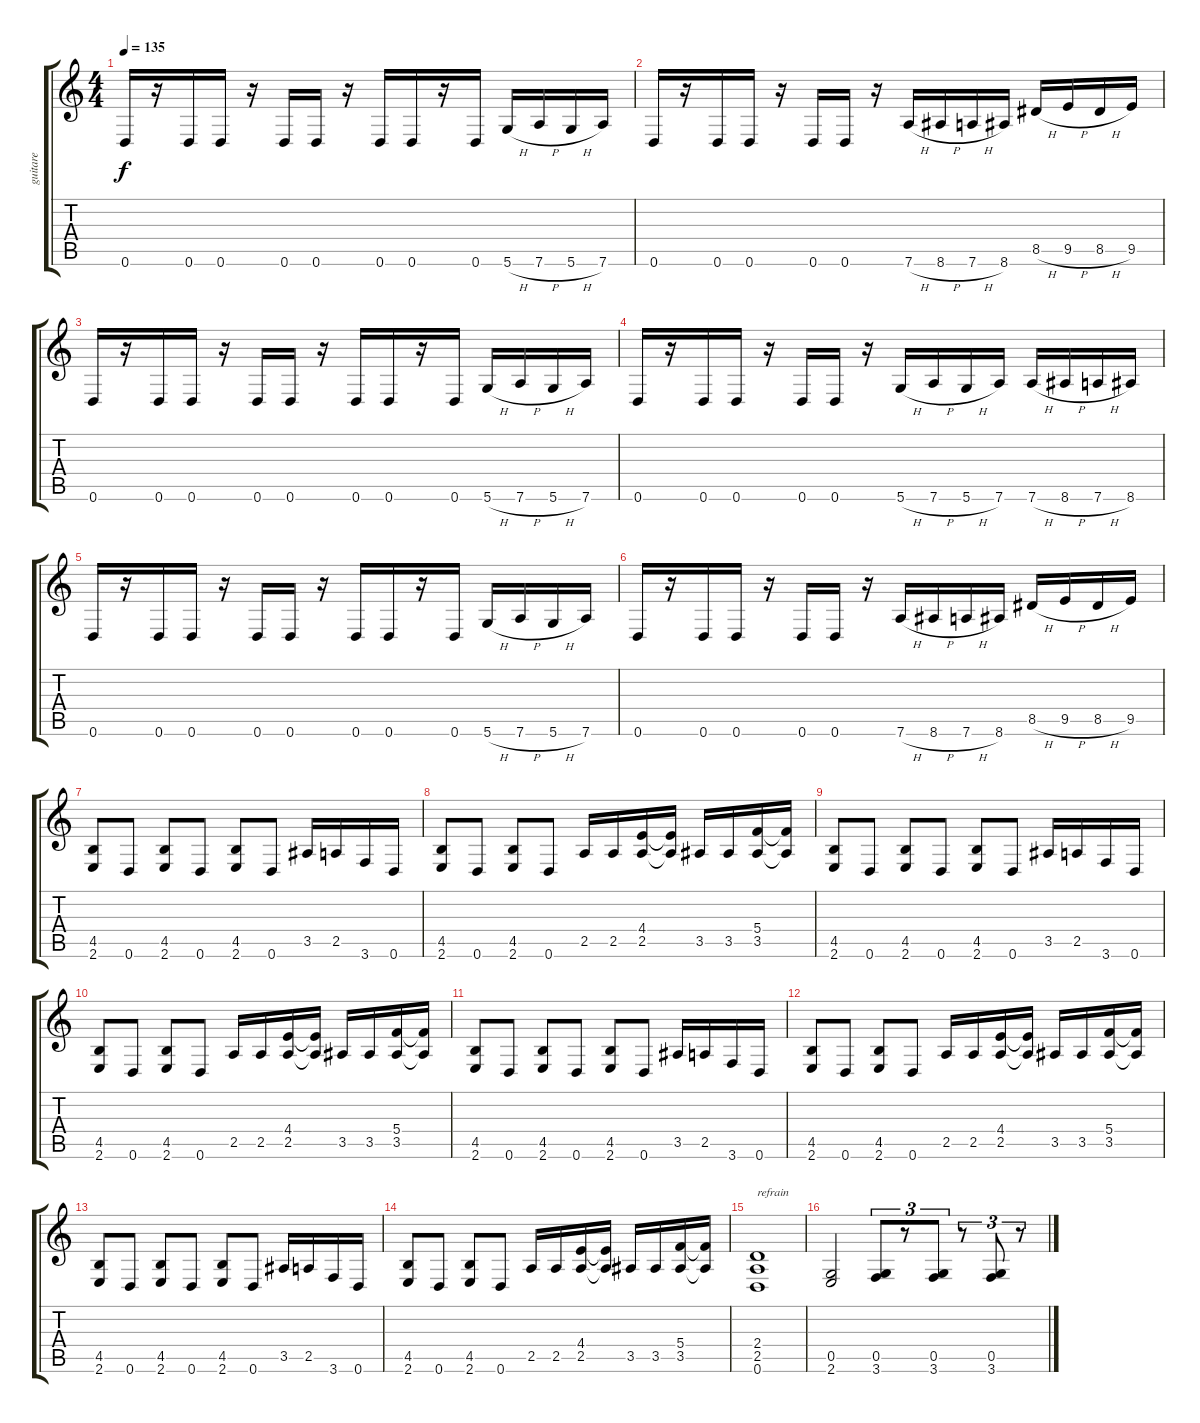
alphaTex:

\track ("guitare" "guitare") {instrument distortionguitar}
\staff {score tabs}
\tuning (D4 A3 F3 C3 G2 D2) {hide}
\ts (4 4)
\tempo 135
\clef g2
\ks c
0.6.16{dy f} r.16 0.6.16 0.6.16 r.16 0.6.16 0.6.16 r.16 0.6.16 0.6.16 r.16 0.6.16 5.6{h}.16 7.6{h}.16 5.6{h}.16 7.6.16 |
0.6.16 r.16 0.6.16 0.6.16 r.16 0.6.16 0.6.16 r.16 7.6{h}.16 8.6{h}.16 7.6{h}.16 8.6.16 8.5{h}.16 9.5{h}.16 8.5{h}.16 9.5.16 |
0.6.16 r.16 0.6.16 0.6.16 r.16 0.6.16 0.6.16 r.16 0.6.16 0.6.16 r.16 0.6.16 5.6{h}.16 7.6{h}.16 5.6{h}.16 7.6.16 |
0.6.16 r.16 0.6.16 0.6.16 r.16 0.6.16 0.6.16 r.16 5.6{h}.16 7.6{h}.16 5.6{h}.16 7.6.16 7.6{h}.16 8.6{h}.16 7.6{h}.16 8.6.16 |
0.6.16 r.16 0.6.16 0.6.16 r.16 0.6.16 0.6.16 r.16 0.6.16 0.6.16 r.16 0.6.16 5.6{h}.16 7.6{h}.16 5.6{h}.16 7.6.16 |
0.6.16 r.16 0.6.16 0.6.16 r.16 0.6.16 0.6.16 r.16 7.6{h}.16 8.6{h}.16 7.6{h}.16 8.6.16 8.5{h}.16 9.5{h}.16 8.5{h}.16 9.5.16 |
(4.5 2.6).8 0.6.8 (4.5 2.6).8 0.6.8 (4.5 2.6).8 0.6.8 3.5.16 2.5.16 3.6.16 0.6.16 |
(4.5 2.6).8 0.6.8 (4.5 2.6).8 0.6.8 2.5.16 2.5.16 (4.4 2.5).16 (4.4{t} 2.5{t}).16 3.5.16 3.5.16 (5.4 3.5).16 (5.4{t} 3.5{t}).16 |
(4.5 2.6).8 0.6.8 (4.5 2.6).8 0.6.8 (4.5 2.6).8 0.6.8 3.5.16 2.5.16 3.6.16 0.6.16 |
(4.5 2.6).8 0.6.8 (4.5 2.6).8 0.6.8 2.5.16 2.5.16 (4.4 2.5).16 (4.4{t} 2.5{t}).16 3.5.16 3.5.16 (5.4 3.5).16 (5.4{t} 3.5{t}).16 |
(4.5 2.6).8 0.6.8 (4.5 2.6).8 0.6.8 (4.5 2.6).8 0.6.8 3.5.16 2.5.16 3.6.16 0.6.16 |
(4.5 2.6).8 0.6.8 (4.5 2.6).8 0.6.8 2.5.16 2.5.16 (4.4 2.5).16 (4.4{t} 2.5{t}).16 3.5.16 3.5.16 (5.4 3.5).16 (5.4{t} 3.5{t}).16 |
(4.5 2.6).8 0.6.8 (4.5 2.6).8 0.6.8 (4.5 2.6).8 0.6.8 3.5.16 2.5.16 3.6.16 0.6.16 |
(4.5 2.6).8 0.6.8 (4.5 2.6).8 0.6.8 2.5.16 2.5.16 (4.4 2.5).16 (4.4{t} 2.5{t}).16 3.5.16 3.5.16 (5.4 3.5).16 (5.4{t} 3.5{t}).16 |
(2.4 2.5 0.6).1{txt "refrain"} |
(0.5 2.6).2 (0.5 3.6).8{tu (3 2)} r.8{tu (3 2)} (0.5 3.6).8{tu (3 2)} r.8{tu (3 2)} (0.5 3.6).8{tu (3 2)} r.8{tu (3 2)}
